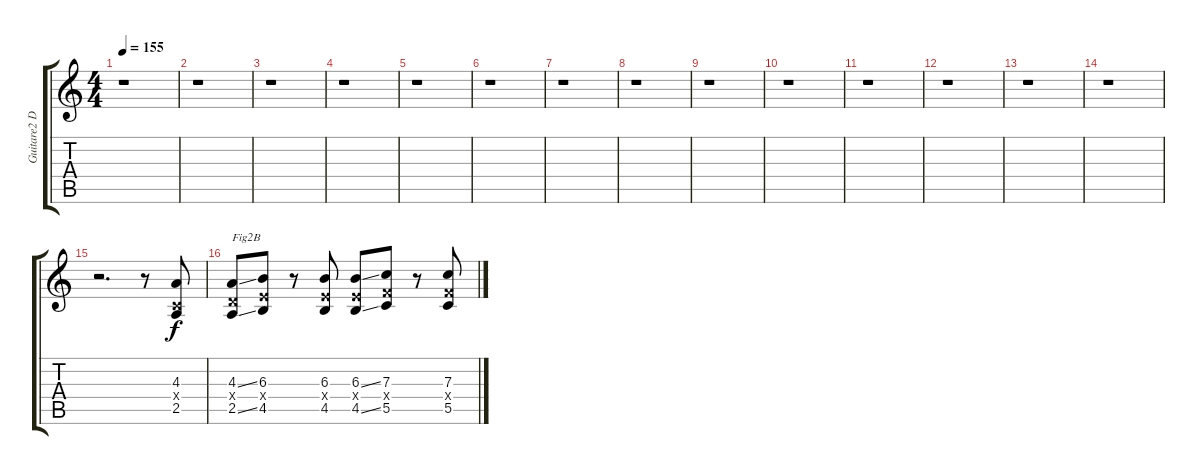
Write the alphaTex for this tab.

\track ("Guitare2 D" "Guitare2 D") {instrument distortionguitar}
\staff {score tabs}
\tuning (D4 A3 F3 C3 G2 D2) {hide}
\ts (4 4)
\tempo 155
\clef g2
\ks c
r.1{dy f} |
r.1 |
r.1 |
r.1 |
r.1 |
r.1 |
r.1 |
r.1 |
r.1 |
r.1 |
r.1 |
r.1 |
r.1 |
r.1 |
r.2{d} r.8 (4.3 0.4{x} 2.5).8 |
(4.3{ss} 2.4{x} 2.5{ss}).8{txt "Fig2B"} (6.3 4.4{x} 4.5).8 r.8 (6.3 4.4{x} 4.5).8 (6.3{ss} 4.4{x} 4.5{ss}).8 (7.3 5.4{x} 5.5).8 r.8 (7.3 5.4{x} 5.5).8
